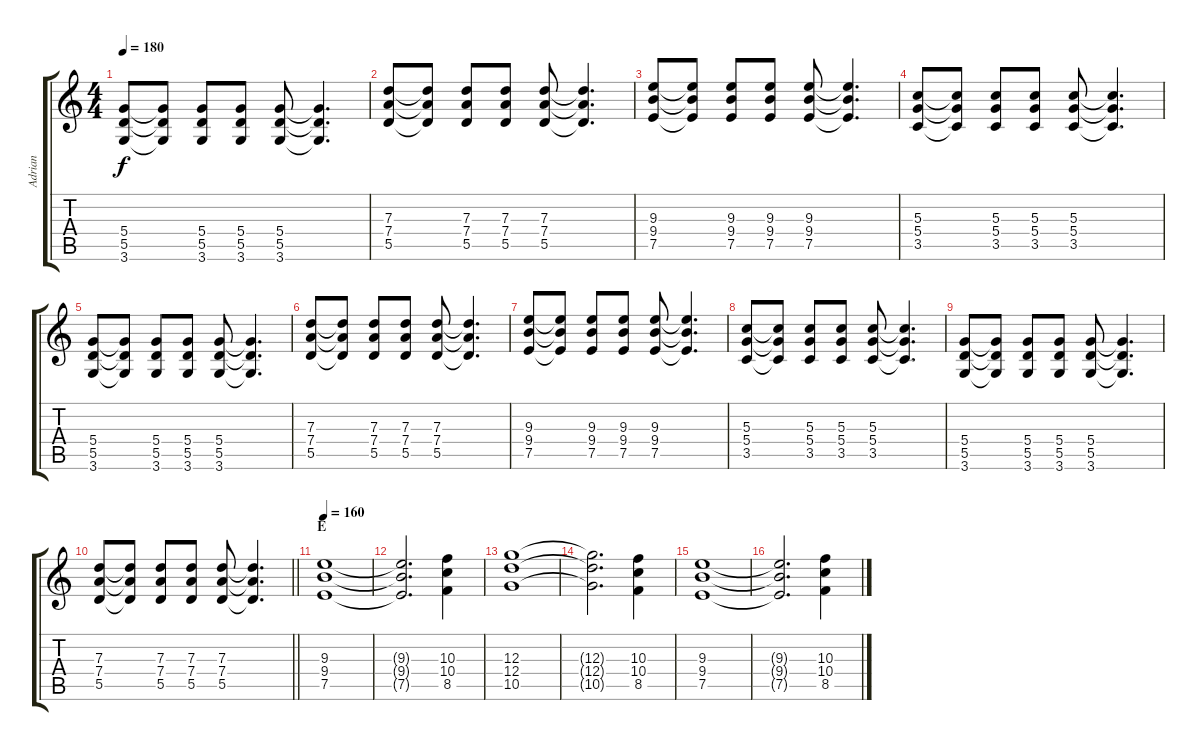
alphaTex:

\track ("Adrian" "Adrian") {instrument overdrivenguitar}
\staff {score tabs}
\tuning (E4 B3 G3 D3 A2 E2) {hide}
\ts (4 4)
\tempo 180
\clef g2
\ks c
(5.4 5.5 3.6).8{dy f} (5.4{t} 5.5{t} 3.6{t}).8 (5.4 5.5 3.6).8 (5.4 5.5 3.6).8 (5.4 5.5 3.6).8 (5.4{t} 5.5{t} 3.6{t}).4{d} |
(7.3 7.4 5.5).8 (7.3{t} 7.4{t} 5.5{t}).8 (7.3 7.4 5.5).8 (7.3 7.4 5.5).8 (7.3 7.4 5.5).8 (7.3{t} 7.4{t} 5.5{t}).4{d} |
(9.3 9.4 7.5).8 (9.3{t} 9.4{t} 7.5{t}).8 (9.3 9.4 7.5).8 (9.3 9.4 7.5).8 (9.3 9.4 7.5).8 (9.3{t} 9.4{t} 7.5{t}).4{d} |
(5.3 5.4 3.5).8 (5.3{t} 5.4{t} 3.5{t}).8 (5.3 5.4 3.5).8 (5.3 5.4 3.5).8 (5.3 5.4 3.5).8 (5.3{t} 5.4{t} 3.5{t}).4{d} |
(5.4 5.5 3.6).8 (5.4{t} 5.5{t} 3.6{t}).8 (5.4 5.5 3.6).8 (5.4 5.5 3.6).8 (5.4 5.5 3.6).8 (5.4{t} 5.5{t} 3.6{t}).4{d} |
(7.3 7.4 5.5).8 (7.3{t} 7.4{t} 5.5{t}).8 (7.3 7.4 5.5).8 (7.3 7.4 5.5).8 (7.3 7.4 5.5).8 (7.3{t} 7.4{t} 5.5{t}).4{d} |
(9.3 9.4 7.5).8 (9.3{t} 9.4{t} 7.5{t}).8 (9.3 9.4 7.5).8 (9.3 9.4 7.5).8 (9.3 9.4 7.5).8 (9.3{t} 9.4{t} 7.5{t}).4{d} |
(5.3 5.4 3.5).8 (5.3{t} 5.4{t} 3.5{t}).8 (5.3 5.4 3.5).8 (5.3 5.4 3.5).8 (5.3 5.4 3.5).8 (5.3{t} 5.4{t} 3.5{t}).4{d} |
(5.4 5.5 3.6).8 (5.4{t} 5.5{t} 3.6{t}).8 (5.4 5.5 3.6).8 (5.4 5.5 3.6).8 (5.4 5.5 3.6).8 (5.4{t} 5.5{t} 3.6{t}).4{d} |
\barLineRight lightlight
(7.3 7.4 5.5).8 (7.3{t} 7.4{t} 5.5{t}).8 (7.3 7.4 5.5).8 (7.3 7.4 5.5).8 (7.3 7.4 5.5).8 (7.3{t} 7.4{t} 5.5{t}).4{d} |
\section ("" "E")
\tempo 160
(9.3 9.4 7.5).1{volume 9 instrument overdrivenguitar} |
(9.3{t} 9.4{t} 7.5{t}).2{d} (10.3 10.4 8.5).4 |
(12.3 12.4 10.5).1 |
(12.3{t} 12.4{t} 10.5{t}).2{d} (10.3 10.4 8.5).4 |
(9.3 9.4 7.5).1 |
(9.3{t} 9.4{t} 7.5{t}).2{d} (10.3 10.4 8.5).4
